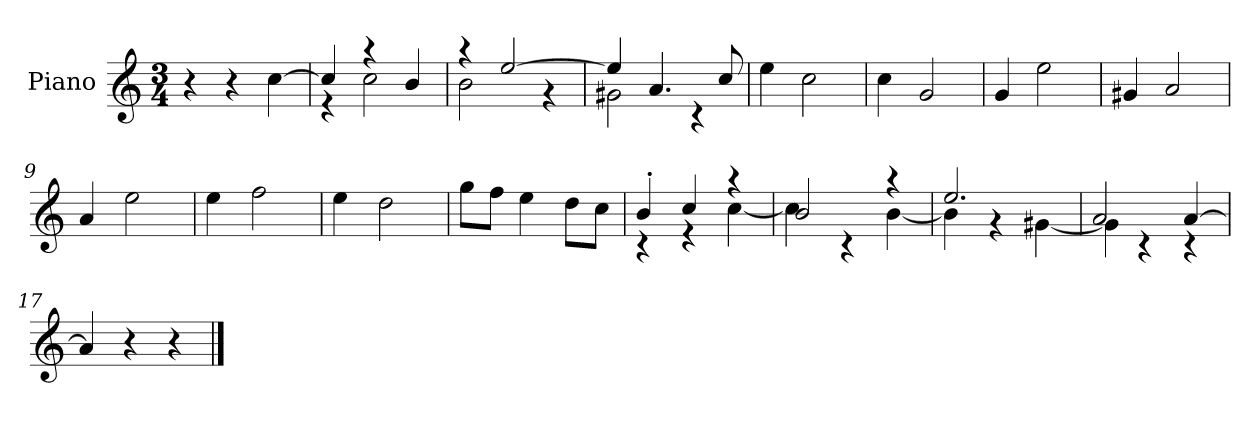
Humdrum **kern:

**kern
*part1
*staff1
*I"Piano
*I'P-no
*clefG2
*k[]
*M3/4
*MM179
=1
4r
4r
[4cc\
=2
*^
4cc/]	4r
4r	2cc\
4b/	.
=3	=3
4r	2b\
[2ee/	.
.	4r
=4	=4
4ee/]	2g#X\
4.a/	.
.	4r
8cc/	.
*v	*v
=5
4ee\
2cc\
=6
4cc\
2g/
=7
4g/
2ee\
=8
4g#X/
2a/
=9
4a/
2ee\
=10
4ee\
2ff\
=11
4ee\
2dd\
!!LO:LB:g=z
=12
8gg\L
8ff\J
4ee\
8dd\L
8cc\J
=13
*^
4b'/	4r
4cc/	4r
4r	[4cc\
=14	=14
2b/	4cc\]
.	4r
4r	[4b\
=15	=15
2.ee/	4b\]
.	4r
.	[4g#X\
=16	=16
2a/	4g#\]
.	4r
[4a/	4r
*v	*v
=17
4a/]
4r
4r
==
*-
